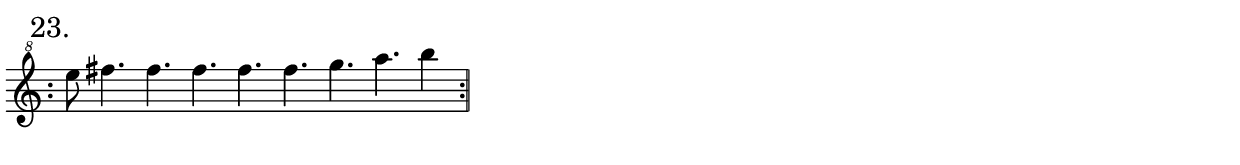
\version "2.19.80"


phrase = \relative c''' {

  \clef "treble^8"
  \mark "23." 
  \cadenzaOn
  e8 fis4. fis fis fis fis g a b4

}

\score {
  \midi { }
  \defineBarLine ":" #'("" ":" "")
  \new Staff = "phrase" {
    \bar ":"
    \phrase
    \set Score.repeatCommands = #'(end-repeat)
  }
  \layout {
    \context { \Staff
      \remove Time_signature_engraver
      \override BarLine.hair-thickness = #-1
      \override BarLine.thick-thickness = #-1
    }
  }
}
\header { tagline = "" }
\paper {
  top-margin = 1
  bottom-margin = 1
  left-margin = 1
  right-margin = 1
  indent = 0
}

